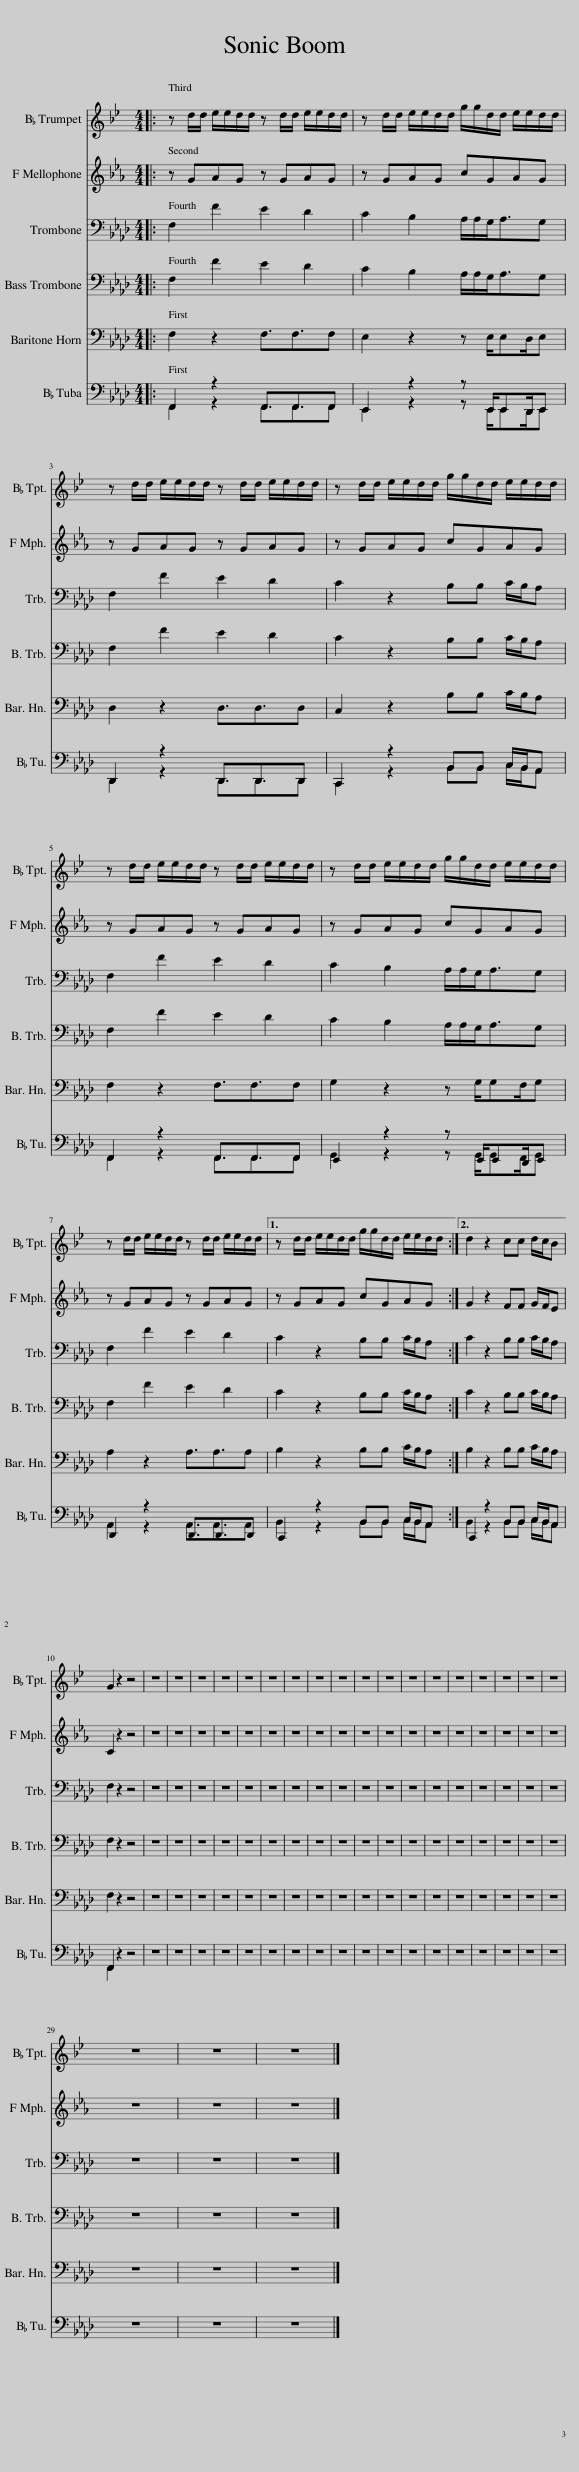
X:1
%%score 1 2 3 4 5 ( 6 7 )
L:1/8
M:4/4
I:linebreak $
K:Ab
V:1 treble transpose=-2
V:2 treble transpose=-7
V:3 bass
V:4 bass
V:5 bass
V:6 bass
V:7 bass
V:1
[K:Bb]|: z d/d/ e/e/d/d/ z d/d/ e/e/d/d/ | z d/d/ e/e/d/d/ g/g/d/d/ e/e/d/d/ |$ z d/d/ e/e/d/d/ z d/d/ e/e/d/d/ | z d/d/ e/e/d/d/ g/g/d/d/ e/e/d/d/ |$ z d/d/ e/e/d/d/ z d/d/ e/e/d/d/ | %5
 z d/d/ e/e/d/d/ g/g/d/d/ e/e/d/d/ |$ z d/d/ e/e/d/d/ z d/d/ e/e/d/d/ |1 z d/d/ e/e/d/d/ g/g/d/d/ e/e/d/d/ :|2 d2 z2 cc d/c/B ||$ G2 z2 z4 | %10
 z8 | z8 | z8 | z8 | z8 | %15
 z8 | z8 | z8 | z8 | z8 | %20
 z8 | z8 | z8 | z8 | z8 | %25
 z8 | z8 | z8 |$ z8 | z8 | %30
 z8 |] %31
V:2
[K:Eb]|: z GAG z GAG | z GAG cGAG |$ z GAG z GAG | z GAG cGAG |$ z GAG z GAG | %5
 z GAG cGAG |$ z GAG z GAG |1 z GAG cGAG :|2 G2 z2 FF G/F/E ||$ C2 z2 z4 | %10
 z8 | z8 | z8 | z8 | z8 | %15
 z8 | z8 | z8 | z8 | z8 | %20
 z8 | z8 | z8 | z8 | z8 | %25
 z8 | z8 | z8 |$ z8 | z8 | %30
 z8 |] %31
V:3
|: F,2 F2 E2 D2 | C2 B,2 A,/A,/G,<A,G, |$ F,2 F2 E2 D2 | C2 z2 B,B, C/B,/A, |$ F,2 F2 E2 D2 | %5
 C2 B,2 A,/A,/G,<A,G, |$ F,2 F2 E2 D2 |1 C2 z2 B,B, C/B,/A, :|2 C2 z2 B,B, C/B,/A, ||$ F,2 z2 z4 | %10
 z8 | z8 | z8 | z8 | z8 | %15
 z8 | z8 | z8 | z8 | z8 | %20
 z8 | z8 | z8 | z8 | z8 | %25
 z8 | z8 | z8 |$ z8 | z8 | %30
 z8 |] %31
V:4
|: F,2 F2 E2 D2 | C2 B,2 A,/A,/G,<A,G, |$ F,2 F2 E2 D2 | C2 z2 B,B, C/B,/A, |$ F,2 F2 E2 D2 | %5
 C2 B,2 A,/A,/G,<A,G, |$ F,2 F2 E2 D2 |1 C2 z2 B,B, C/B,/A, :|2 C2 z2 B,B, C/B,/A, ||$ F,2 z2 z4 | %10
 z8 | z8 | z8 | z8 | z8 | %15
 z8 | z8 | z8 | z8 | z8 | %20
 z8 | z8 | z8 | z8 | z8 | %25
 z8 | z8 | z8 |$ z8 | z8 | %30
 z8 |] %31
V:5
|: F,2 z2 F,3/2F,3/2F, | E,2 z2 z E,/E,D,/E, |$ D,2 z2 D,3/2D,3/2D, | C,2 z2 B,B, C/B,/A, |$ F,2 z2 F,3/2F,3/2F, | %5
 G,2 z2 z G,/G,F,/G, |$ A,2 z2 A,3/2A,3/2A, |1 B,2 z2 B,B, C/B,/A, :|2 B,2 z2 B,B, C/B,/A, ||$ F,2 z2 z4 | %10
 z8 | z8 | z8 | z8 | z8 | %15
 z8 | z8 | z8 | z8 | z8 | %20
 z8 | z8 | z8 | z8 | z8 | %25
 z8 | z8 | z8 |$ z8 | z8 | %30
 z8 |] %31
V:6
|: F,,2 z2 F,,3/2F,,3/2F,, | E,,2 z2 z E,,/E,,D,,/E,, |$ D,,2 z2 D,,3/2D,,3/2D,, | C,,2 z2 B,,B,, C,/B,,/A,, |$ F,,2 z2 F,,3/2F,,3/2F,, | %5
 E,,2 z2 z E,,/E,,D,,/E,, |$ D,,2 z2 D,,3/2D,,3/2D,, |1 C,,2 z2 B,,B,, C,/B,,/A,, :|2 C,,2 z2 B,,B,, C,/B,,/A,, ||$ F,,2 z2 z4 | %10
 z8 | z8 | z8 | z8 | z8 | %15
 z8 | z8 | z8 | z8 | z8 | %20
 z8 | z8 | z8 | z8 | z8 | %25
 z8 | z8 | z8 |$ z8 | z8 | %30
 z8 |] %31
V:7
|: F,,2 z2 F,,3/2F,,3/2F,, | E,,2 z2 z E,,/E,,D,,/E,, |$ D,,2 z2 D,,3/2D,,3/2D,, | C,,2 z2 B,,B,, C,/B,,/A,, |$ F,,2 z2 F,,3/2F,,3/2F,, | %5
 G,,2 z2 z G,,/G,,F,,/G,, |$ A,,2 z2 A,,3/2A,,3/2A,, |1 B,,2 z2 B,,B,, C,/B,,/A,, :|2 B,,2 z2 B,,B,, C,/B,,/A,, ||$ F,,2 x6 | %10
 x8 | x8 | x8 | x8 | x8 | %15
 x8 | x8 | x8 | x8 | x8 | %20
 x8 | x8 | x8 | x8 | x8 | %25
 x8 | x8 | x8 |$ x8 | x8 | %30
 x8 |] %31
